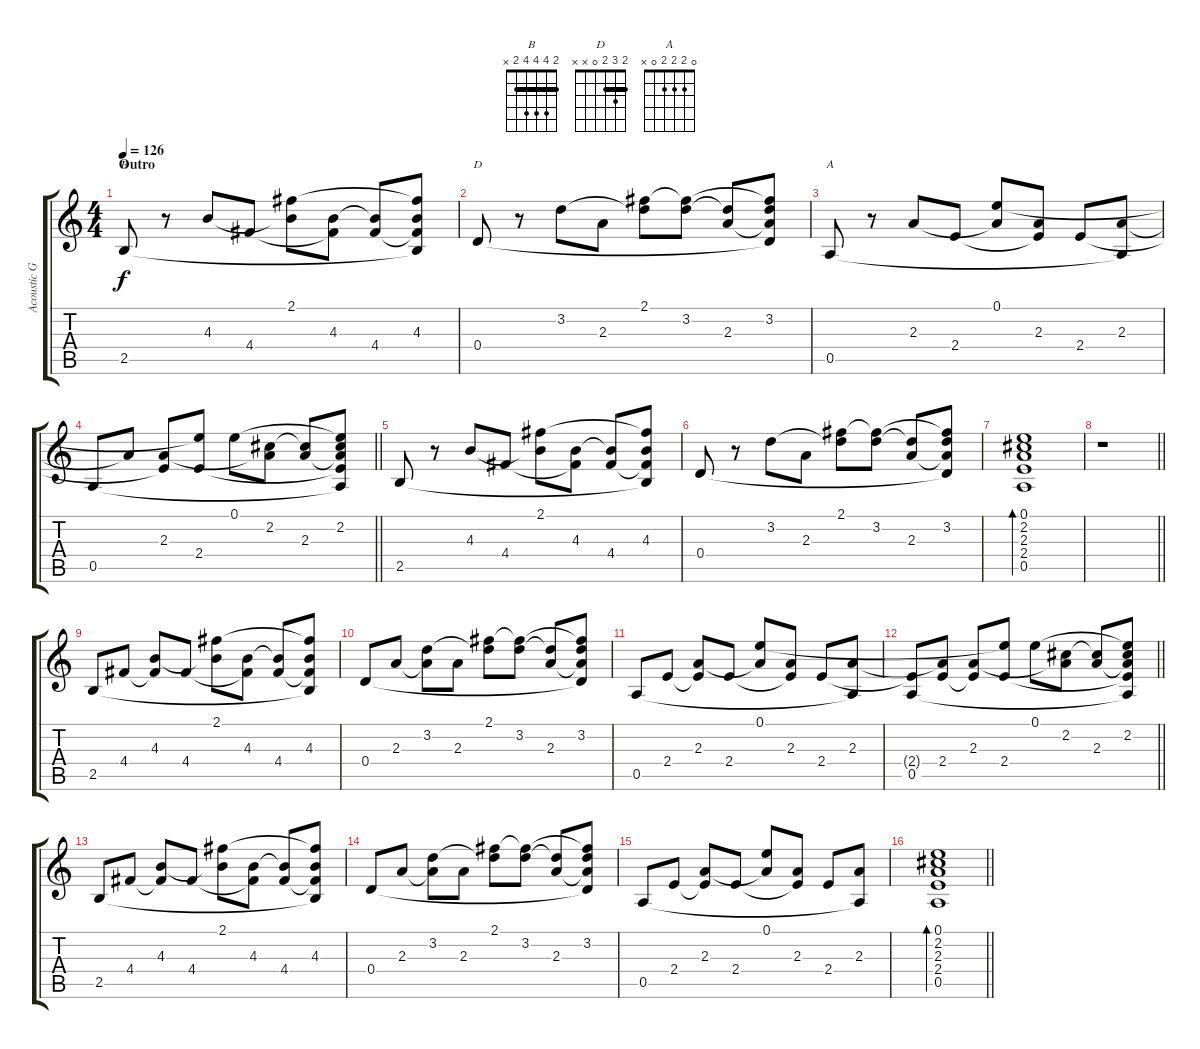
\track ("Acoustic Guitar" "Acoustic G") {instrument acousticguitarsteel}
\staff {score tabs}
\tuning (E4 B3 G3 D3 A2 E2) {hide}
\chord ("B" 2 4 4 4 2 x) {barre 2}
\chord ("D" 2 3 2 0 x x) {barre 2}
\chord ("A" 0 2 2 2 0 x)
\ts (4 4)
\section ("" "Outro")
\tempo 126
\clef g2
\ks c
2.5.8{ch "B" dy f} r.8 4.3.8 4.4.8 (2.1 4.3{t}).8 (4.3 4.4{t}).8 (4.3{t} 4.4).8 (2.1{t} 4.3 4.4{t} 2.5{t}).8 |
0.4.8{ch "D"} r.8 3.2.8 2.3.8 (2.1 3.2{t}).8 (2.1{t} 3.2).8 (3.2{t} 2.3).8 (2.1{t} 3.2 2.3{t} 0.4{t}).8 |
0.5.8{ch "A"} r.8 2.3.8 2.4.8 (0.1 2.3{t}).8 (2.3 2.4{t}).8 2.4.8 (2.3 0.5{t}).8 |
\barLineRight lightlight
0.5.8 2.3{t}.8 (2.3 2.4{t}).8 (0.1{t} 2.4).8 0.1.8 (2.2 2.3{t}).8 (2.2{t} 2.3).8 (0.1{t} 2.2 2.3{t} 2.4{t} 0.5{t}).8 |
2.5.8 r.8 4.3.8 4.4.8 (2.1 4.3{t}).8 (4.3 4.4{t}).8 (4.3{t} 4.4).8 (2.1{t} 4.3 4.4{t} 2.5{t}).8 |
0.4.8 r.8 3.2.8 2.3.8 (2.1 3.2{t}).8 (2.1{t} 3.2).8 (3.2{t} 2.3).8 (2.1{t} 3.2 2.3{t} 0.4{t}).8 |
(0.1 2.2 2.3 2.4 0.5).1{bd 240} |
\barLineRight lightlight
r.1 |
2.5.8 4.4.8 (4.3 4.4{t}).8 4.4.8 (2.1 4.3{t}).8 (4.3 4.4{t}).8 (4.3{t} 4.4).8 (2.1{t} 4.3 4.4{t} 2.5{t}).8 |
0.4.8 2.3.8 (3.2 2.3{t}).8 2.3.8 (2.1 3.2{t}).8 (2.1{t} 3.2).8 (3.2{t} 2.3).8 (2.1{t} 3.2 2.3{t} 0.4{t}).8 |
0.5.8 2.4.8 (2.3 2.4{t}).8 2.4.8 (0.1 2.3{t}).8 (2.3 2.4{t}).8 2.4.8 (2.3 0.5{t}).8 |
\barLineRight lightlight
(2.4{t} 0.5).8 (2.3{t} 2.4).8 (2.3 2.4{t}).8 (0.1{t} 2.4).8 0.1.8 (2.2 2.3{t}).8 (2.2{t} 2.3).8 (0.1{t} 2.2 2.3{t} 2.4{t} 0.5{t}).8 |
2.5.8 4.4.8 (4.3 4.4{t}).8 4.4.8 (2.1 4.3{t}).8 (4.3 4.4{t}).8 (4.3{t} 4.4).8 (2.1{t} 4.3 4.4{t} 2.5{t}).8 |
0.4.8 2.3.8 (3.2 2.3{t}).8 2.3.8 (2.1 3.2{t}).8 (2.1{t} 3.2).8 (3.2{t} 2.3).8 (2.1{t} 3.2 2.3{t} 0.4{t}).8 |
0.5.8 2.4.8 (2.3 2.4{t}).8 2.4.8 (0.1 2.3{t}).8 (2.3 2.4{t}).8 2.4.8 (2.3 0.5{t}).8 |
\barLineRight lightlight
(0.1 2.2 2.3 2.4 0.5).1{bd 240}
